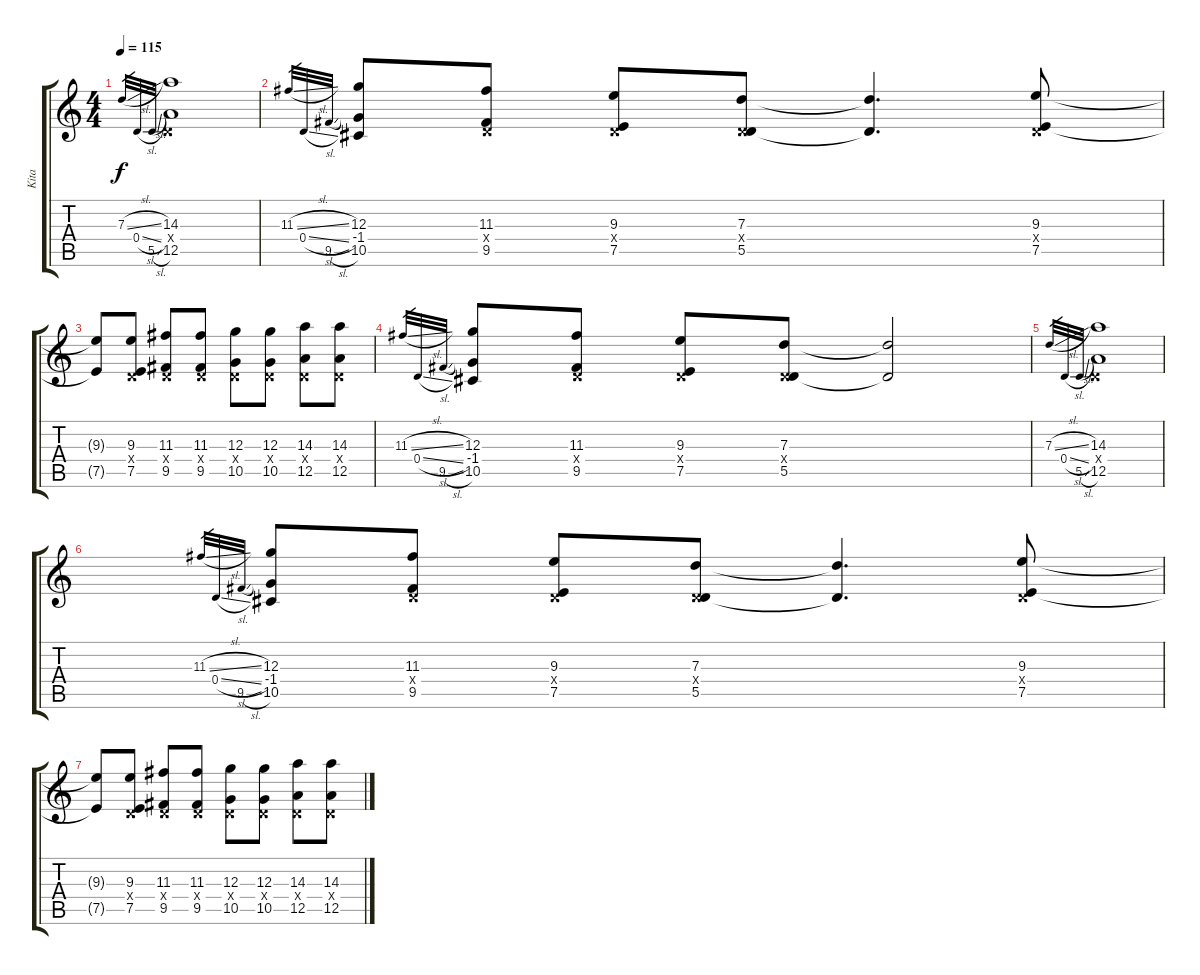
\track ("Kita" "Kita") {instrument overdrivenguitar}
\staff {score tabs}
\tuning (E4 B3 G3 D3 A2 E2) {hide}
\ts (4 4)
\tempo 115
\clef g2
\ks c
7.3{sl}.32{gr dy f} 0.4{sl}.32{gr} 5.5{sl}.32{gr} (14.3 0.4{x} 12.5).1 |
11.3{sl}.32{gr} 0.4{sl}.32{gr} 9.5{sl}.32{gr} (12.3 -1.4 10.5).8 (11.3 0.4{x} 9.5).8 (9.3 0.4{x} 7.5).8 (7.3 0.4{x} 5.5).8 (7.3{t} 5.5{t}).4{d} (9.3 0.4{x} 7.5).8 |
(9.3{t} 7.5{t}).8 (9.3 0.4{x} 7.5).8 (11.3 0.4{x} 9.5).8 (11.3 0.4{x} 9.5).8 (12.3 0.4{x} 10.5).8 (12.3 0.4{x} 10.5).8 (14.3 0.4{x} 12.5).8 (14.3 0.4{x} 12.5).8 |
11.3{sl}.32{gr} 0.4{sl}.32{gr} 9.5{sl}.32{gr} (12.3 -1.4 10.5).8 (11.3 0.4{x} 9.5).8 (9.3 0.4{x} 7.5).8 (7.3 0.4{x} 5.5).8 (7.3{t} 5.5{t}).2 |
7.3{sl}.32{gr} 0.4{sl}.32{gr} 5.5{sl}.32{gr} (14.3 0.4{x} 12.5).1 |
11.3{sl}.32{gr} 0.4{sl}.32{gr} 9.5{sl}.32{gr} (12.3 -1.4 10.5).8 (11.3 0.4{x} 9.5).8 (9.3 0.4{x} 7.5).8 (7.3 0.4{x} 5.5).8 (7.3{t} 5.5{t}).4{d} (9.3 0.4{x} 7.5).8 |
(9.3{t} 7.5{t}).8 (9.3 0.4{x} 7.5).8 (11.3 0.4{x} 9.5).8 (11.3 0.4{x} 9.5).8 (12.3 0.4{x} 10.5).8 (12.3 0.4{x} 10.5).8 (14.3 0.4{x} 12.5).8 (14.3 0.4{x} 12.5).8
